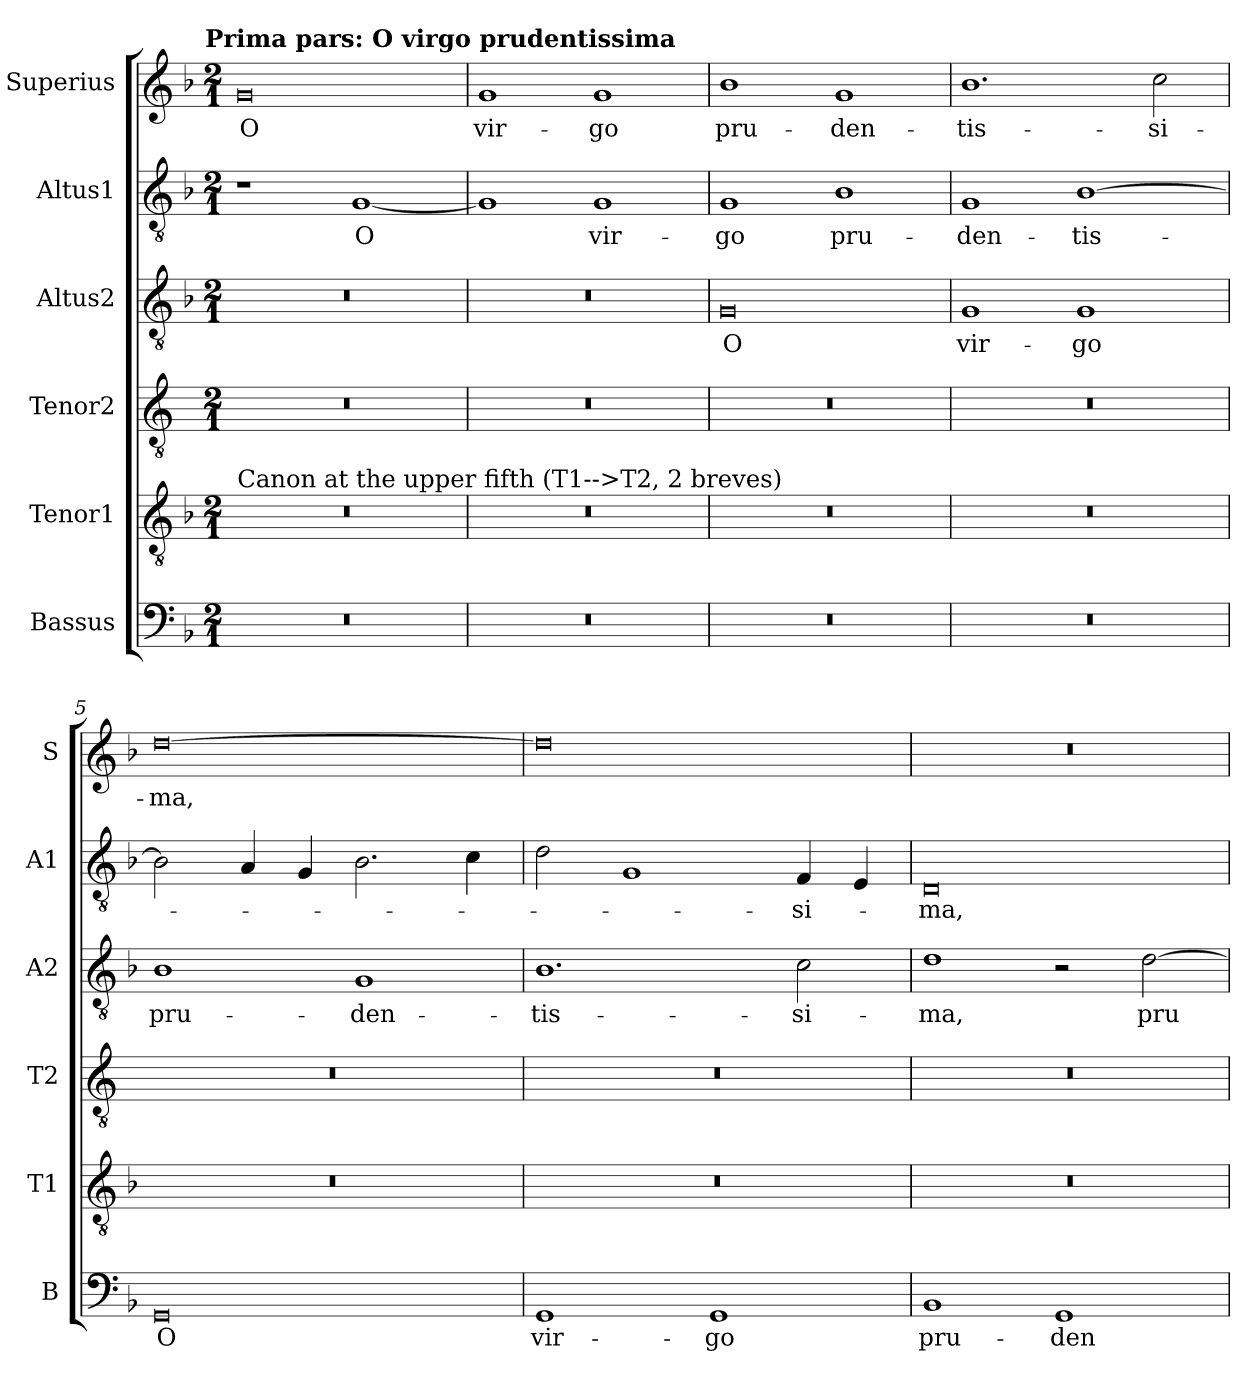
**kern	**text	**kern	**kern	**kern	**text	**kern	**text	**kern	**text
*part6	*part6	*part5	*part4	*part3	*part3	*part2	*part2	*part1	*part1
*staff6	*staff6	*staff5	*staff4	*staff3	*staff3	*staff2	*staff2	*staff1	*staff1
*I"Bassus	*	*I"Tenor1	*I"Tenor2	*I"Altus2	*	*I"Altus1	*	*I"Superius	*
*I'B	*	*I'T1	*I'T2	*I'A2	*	*I'A1	*	*I'S	*
*clefF4	*	*clefGv2	*clefGv2	*clefGv2	*	*clefGv2	*	*clefG2	*
*k[b-]	*	*k[b-]	*k[]	*k[b-]	*	*k[b-]	*	*k[b-]	*
!!LO:TX:omd:t=Prima pars&colon; O virgo prudentissima
*M2/1	*	*M2/1	*M2/1	*M2/1	*	*M2/1	*	*M2/1	*
=1	=1	=1	=1	=1	=1	=1	=1	=1	=1
!	!	!LO:TX:a:t=Canon at the upper fifth (T1-->T2, 2 breves)	!	!	!	!	!	!	!
0r	.	0r	0r	0r	.	1r	.	0g	O
.	.	.	.	.	.	[1G	O	.	.
=2	=2	=2	=2	=2	=2	=2	=2	=2	=2
0r	.	0r	0r	0r	.	1G]	.	1g	vir-
.	.	.	.	.	.	1G	vir-	1g	-go
=3	=3	=3	=3	=3	=3	=3	=3	=3	=3
0r	.	0r	0r	0G	O	1G	-go	1b-	pru-
.	.	.	.	.	.	1B-	pru-	1g	-den-
=4	=4	=4	=4	=4	=4	=4	=4	=4	=4
0r	.	0r	0r	1G	vir-	1G	-den-	1.b-	-tis-
.	.	.	.	1G	-go	[1B-	-tis-	.	.
.	.	.	.	.	.	.	.	2cc\	-si-
=5	=5	=5	=5	=5	=5	=5	=5	=5	=5
0GG	O	0r	0r	1B-	pru-	2B-\]	.	[0dd	-ma,
.	.	.	.	.	.	4A/	.	.	.
.	.	.	.	.	.	4G/	.	.	.
.	.	.	.	1G	-den-	2.B-\	.	.	.
.	.	.	.	.	.	4c\	.	.	.
=6	=6	=6	=6	=6	=6	=6	=6	=6	=6
1GG	vir-	0r	0r	1.B-	-tis-	2d\	.	0dd]	.
.	.	.	.	.	.	1G	.	.	.
1GG	-go	.	.	.	.	.	.	.	.
.	.	.	.	2c\	-si-	4F/	-si-	.	.
.	.	.	.	.	.	4E/	.	.	.
=7	=7	=7	=7	=7	=7	=7	=7	=7	=7
1BB-	pru-	0r	0r	1d	-ma,	0D	-ma,	0r	.
1GG	-den-	.	.	2r	.	.	.	.	.
.	.	.	.	[2d\	pru-	.	.	.	.
=	=	=	=	=	=	=	=	=	=
*-	*-	*-	*-	*-	*-	*-	*-	*-	*-
